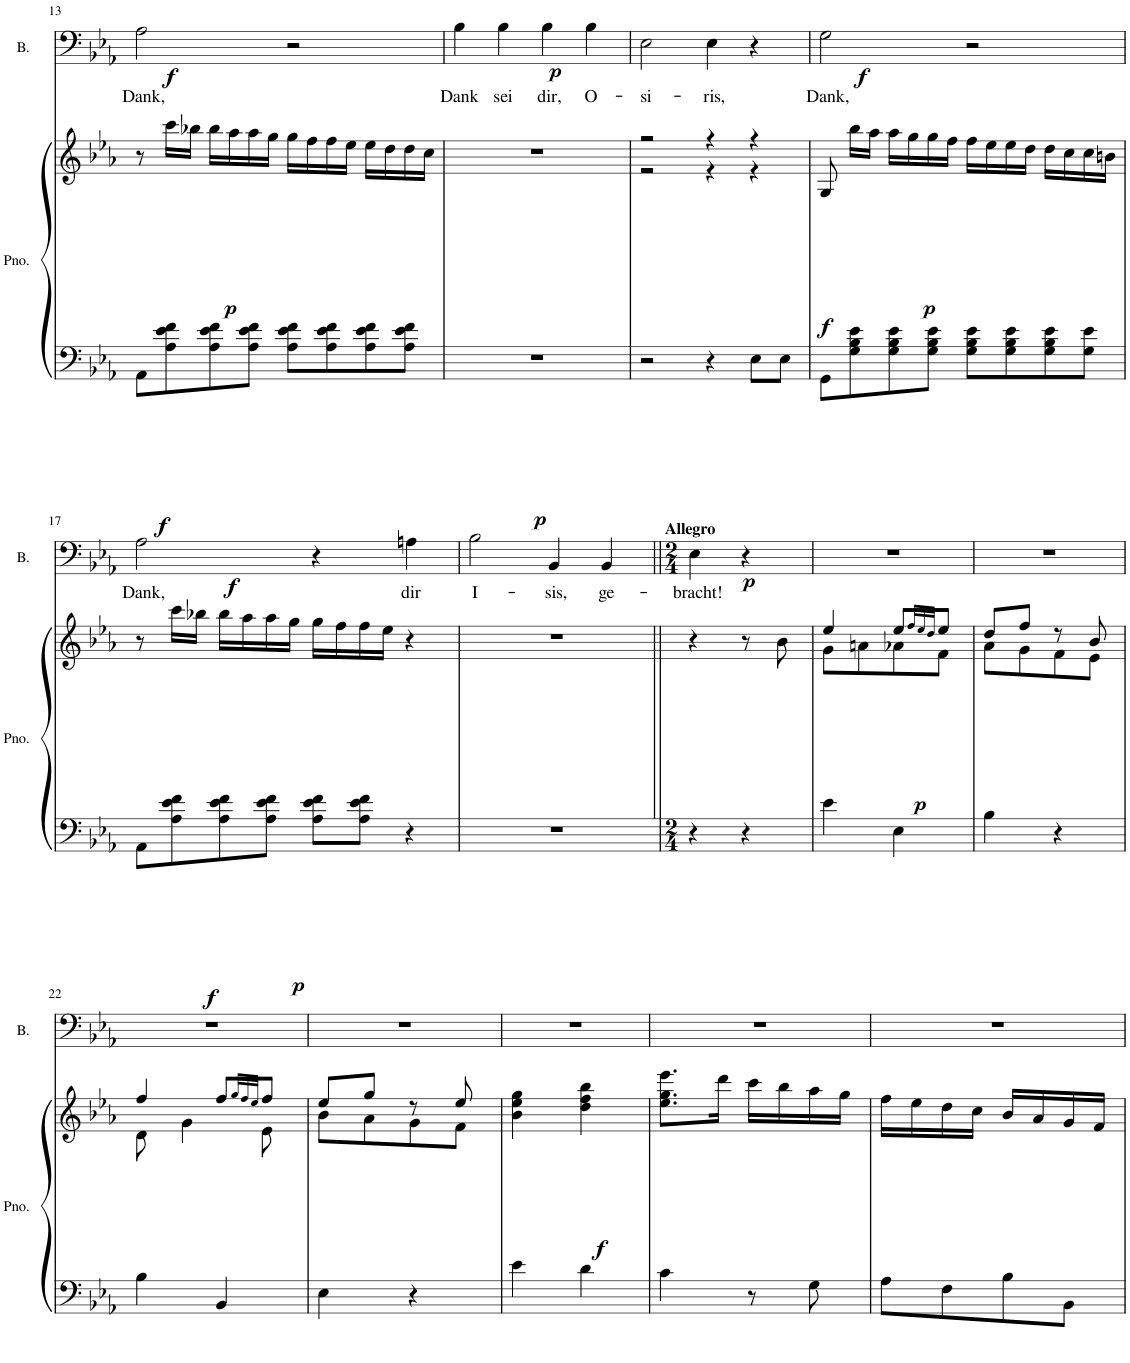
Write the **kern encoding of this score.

**kern	**kern	**dynam	**kern	**text	**dynam
*part2	*part2	*part2	*part1	*part1	*part1
*staff3	*staff2	*staff2/3	*staff1	*staff1	*staff1
*I"Piano	*	*	*I"Bass	*	*
*I'Pno.	*	*	*I'B.	*	*
!!LO:PB:g=z
*clefF4	*clefG2	*	*clefF4	*	*
*k[b-e-a-]	*k[b-e-a-]	*	*k[b-e-a-]	*	*
*M4/4	*M4/4	*	*M4/4	*	*
*met(c)	*met(c)	*	*met(c)	*	*
=13	=13	=13	=13	=13	=13
!	!	!LO:DY:b=2	!	!LO:LY:b	!LO:DY:b
8AA-\L	8r	f	2A-\	Dank,	f
!	!	!LO:DY:b	!	!	!
8A-\ 8e-\ 8f\	16ccc\LL	p	.	.	.
.	16bb-X\JJ	.	.	.	.
8A-\ 8e-\ 8f\	16bb-\LL	.	.	.	.
.	16aa-\	.	.	.	.
8A-\ 8e-\ 8f\J	16aa-\	.	.	.	.
.	16gg\JJ	.	.	.	.
8A-\ 8e-\ 8f\L	16gg\LL	.	2r	.	.
.	16ff\	.	.	.	.
8A-\ 8e-\ 8f\	16ff\	.	.	.	.
.	16ee-\JJ	.	.	.	.
8A-\ 8e-\ 8f\	16ee-\LL	.	.	.	.
.	16dd\	.	.	.	.
8A-\ 8e-\ 8f\J	16dd\	.	.	.	.
.	16cc\JJ	.	.	.	.
=14	=14	=14	=14	=14	=14
!	!	!LO:DY:b=2	!	!LO:LY:b	!LO:DY:b
1r	1r	p	4B-\	Dank	p
!	!	!	!	!LO:LY:b	!
.	.	.	4B-\	sei	.
!	!	!	!	!LO:LY:b	!
.	.	.	4B-\	dir,	.
!	!	!	!	!LO:LY:b	!
.	.	.	4B-\	O-	.
=15	=15	=15	=15	=15	=15
*	*^	*	*	*	*
!	!	!	!	!	!LO:LY:b	!
2r	2r	2r	.	2E-\	-si-	.
!	!	!	!	!	!LO:LY:b	!
4r	4r	4r	.	4E-\	-ris,	.
8E-\L	4r	4r	.	4r	.	.
8E-\J	.	.	.	.	.	.
*	*v	*v	*	*	*	*
=16	=16	=16	=16	=16	=16
!	!	!LO:DY:b	!	!LO:LY:b	!LO:DY:b
8GG\L	8G/	f	2G\	Dank,	f
!	!	!LO:DY:b	!	!	!
8G\ 8B-\ 8e-\	16bb-\LL	p	.	.	.
.	16aa-\JJ	.	.	.	.
8G\ 8B-\ 8e-\	16aa-\LL	.	.	.	.
.	16gg\	.	.	.	.
8G\ 8B-\ 8e-\J	16gg\	.	.	.	.
.	16ff\JJ	.	.	.	.
8G\ 8B-\ 8e-\L	16ff\LL	.	2r	.	.
.	16ee-\	.	.	.	.
8G\ 8B-\ 8e-\	16ee-\	.	.	.	.
.	16dd\JJ	.	.	.	.
8G\ 8B-\ 8e-\	16dd\LL	.	.	.	.
.	16cc\	.	.	.	.
8G\ 8e-\J	16cc\	.	.	.	.
.	16bn\JJ	.	.	.	.
!!LO:LB:g=z
=17	=17	=17	=17	=17	=17
!	!	!LO:DY:b=2	!	!LO:LY:b	!LO:DY:b
8AA-\L	8r	f	2A-\	Dank,	f
!	!	!LO:DY:b=2	!	!	!
8A-\ 8e-\ 8f\	16ccc\LL	p	.	.	.
.	16bb-X\JJ	.	.	.	.
8A-\ 8e-\ 8f\	16bb-\LL	.	.	.	.
.	16aa-\	.	.	.	.
8A-\ 8e-\ 8f\J	16aa-\	.	.	.	.
.	16gg\JJ	.	.	.	.
8A-\ 8e-\ 8f\L	16gg\LL	.	4r	.	.
.	16ff\	.	.	.	.
8A-\ 8e-\ 8f\J	16ff\	.	.	.	.
.	16ee-\JJ	.	.	.	.
!	!	!	!	!LO:LY:b	!LO:DY:b
4r	4r	.	4An\	dir	p
=18	=18	=18	=18	=18	=18
!	!	!	!	!LO:LY:b	!
1r	1r	.	2B-\	I-	.
!	!	!	!	!LO:LY:b	!
.	.	.	4BB-/	-sis,	.
!	!	!	!	!LO:LY:b	!
.	.	.	4BB-/	ge-	.
=19||	=19||	=19||	=19||	=19||	=19||
*M2/4	*	*	*M2/4	*	*
!	!	!	!LO:TX:a:B:t=Allegro	!	!
!	!	!	!	!LO:LY:b	!
4r	4r	.	4E-\	-bracht!	.
4r	8r	.	4r	.	.
!	!	!LO:DY:b	!	!	!
.	8b-\	p	.	.	.
=20	=20	=20	=20	=20	=20
*	*^	*	*	*	*
4e-\	4ee-/	8g\L	.	2r	.	.
.	.	8an\	.	.	.	.
4E-\	8ee-/L	8a-X\	.	.	.	.
.	32qff/LLL	.	.	.	.	.
.	32qee-/	.	.	.	.	.
.	32qdd/JJJ	.	.	.	.	.
.	8ee-/J	8f\J	.	.	.	.
=21	=21	=21	=21	=21	=21	=21
4B-\	8dd/L	8a-\L	.	2r	.	.
.	8ff/J	8g\	.	.	.	.
4r	8r	8f\	.	.	.	.
.	8b-/	8e-\J	.	.	.	.
!!LO:LB:g=z
=22	=22	=22	=22	=22	=22	=22
4B-\	4ff/	8d\	.	2r	.	.
.	.	4g\	.	.	.	.
4BB-/	8ff/L	.	.	.	.	.
.	32qgg/LLL	.	.	.	.	.
.	32qff/	.	.	.	.	.
.	32qee-/JJJ	.	.	.	.	.
.	8ff/J	8e-\	.	.	.	.
=23	=23	=23	=23	=23	=23	=23
4E-\	8ee-/L	8b-\L	.	2r	.	.
.	8gg/J	8a-\	.	.	.	.
4r	8r	8g\	.	.	.	.
!	!	!	!LO:DY:b	!	!	!
.	8ee-/	8f\J	f	.	.	.
*	*v	*v	*	*	*	*
=24	=24	=24	=24	=24	=24
4e-\	4b-\ 4ee-\ 4gg\	.	2r	.	.
4d\	4dd\ 4ff\ 4bb-\	.	.	.	.
=25	=25	=25	=25	=25	=25
4c\	8.ee-\ 8.gg\ 8.eee-\L	.	2r	.	.
.	16ddd\Jk	.	.	.	.
8r	16ccc\LL	.	.	.	.
.	16bb-\	.	.	.	.
8G\	16aa-\	.	.	.	.
.	16gg\JJ	.	.	.	.
=26	=26	=26	=26	=26	=26
8A-\L	16ff\LL	.	2r	.	.
.	16ee-\	.	.	.	.
8F\	16dd\	.	.	.	.
.	16cc\JJ	.	.	.	.
8B-\	16b-/LL	.	.	.	.
.	16a-/	.	.	.	.
8BB-\J	16g/	.	.	.	.
.	16f/JJ	.	.	.	.
=	=	=	=	=	=
*-	*-	*-	*-	*-	*-
